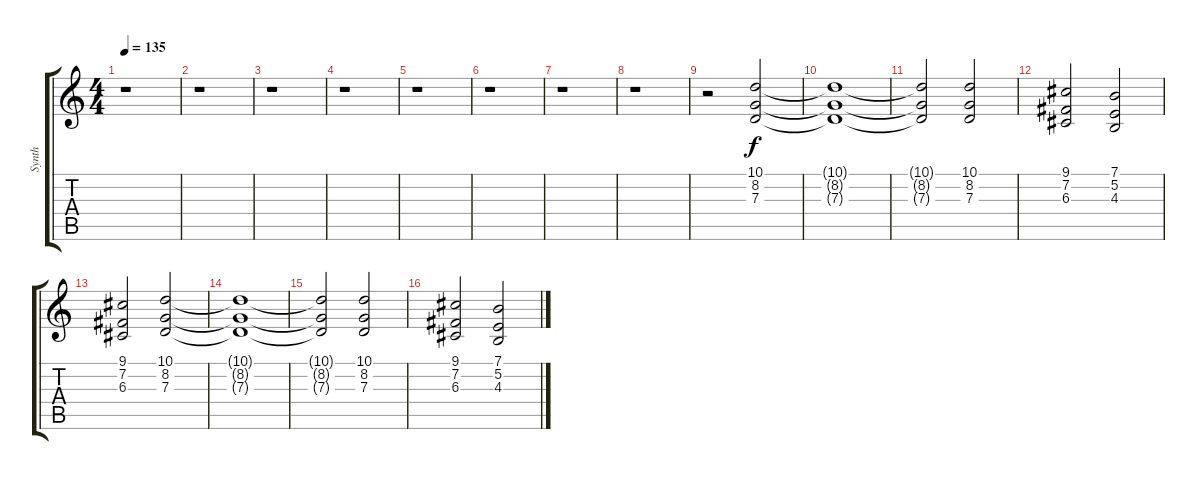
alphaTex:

\track ("Synth" "Synth") {instrument stringensemble1}
\staff {score tabs}
\tuning (E4 B3 G3 D3 A2 E2) {hide}
\ts (4 4)
\tempo 135
\clef g2
\ks c
r.1{dy f} |
r.1 |
r.1 |
r.1 |
r.1 |
r.1 |
r.1 |
r.1 |
r.2 (10.1 8.2 7.3).2 |
(10.1{t} 8.2{t} 7.3{t}).1 |
(10.1{t} 8.2{t} 7.3{t}).2 (10.1 8.2 7.3).2 |
(9.1 7.2 6.3).2 (7.1 5.2 4.3).2 |
(9.1 7.2 6.3).2 (10.1 8.2 7.3).2 |
(10.1{t} 8.2{t} 7.3{t}).1 |
(10.1{t} 8.2{t} 7.3{t}).2 (10.1 8.2 7.3).2 |
(9.1 7.2 6.3).2 (7.1 5.2 4.3).2
